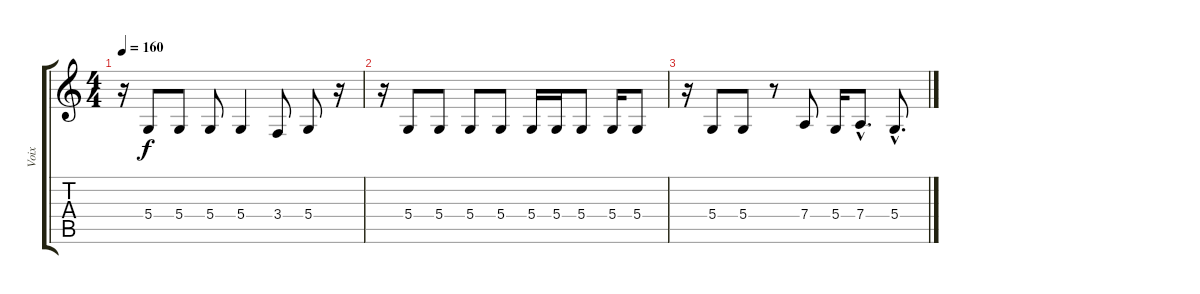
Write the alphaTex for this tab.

\track ("Voix" "Voix") {instrument sopranosax}
\staff {score tabs}
\tuning (E4 B3 G3 D3 A2 E2) {hide}
\ts (4 4)
\tempo 160
\clef g2
\ks c
r.16{dy f} 5.4.8 5.4.8 5.4.8 5.4.4 3.4.8 5.4.8 r.16 |
r.16 5.4.8 5.4.8 5.4.8 5.4.8 5.4.16 5.4.16 5.4.8 5.4.16 5.4.8 |
r.16 5.4.8 5.4.8 r.8 7.4.8 5.4.16 7.4{hac}.8{d} 5.4{hac}.8{d}
